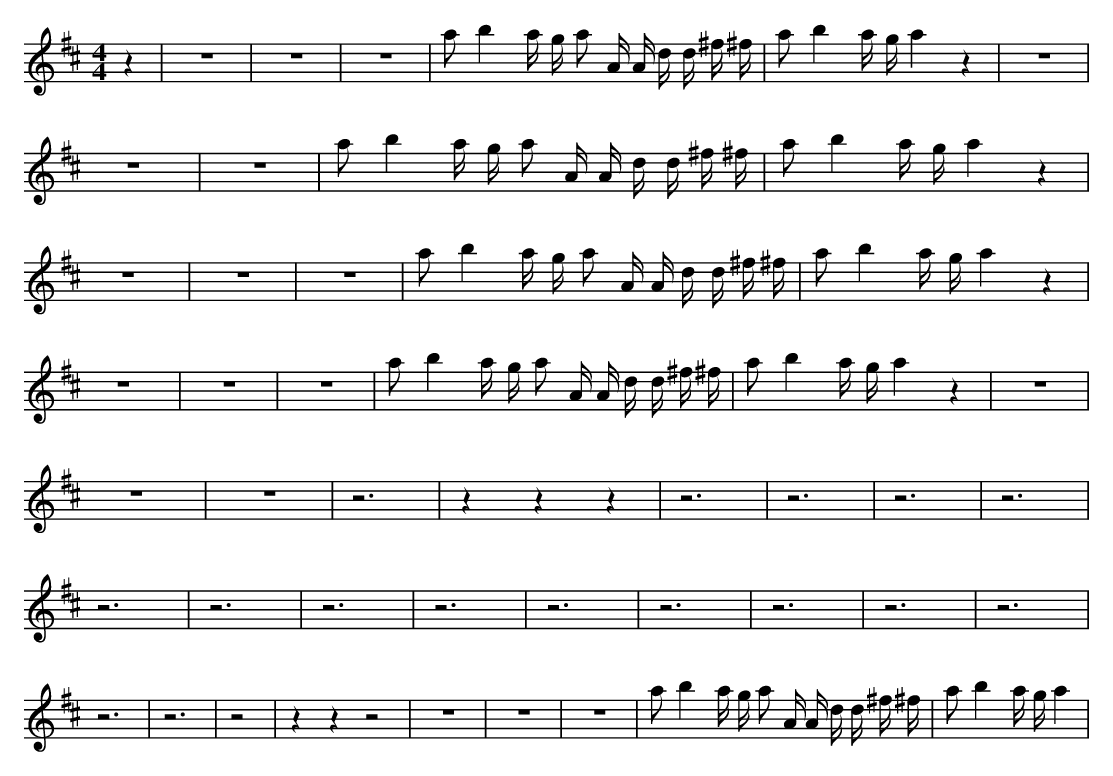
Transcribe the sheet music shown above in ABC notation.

X:1
M:4/4
L:1/8
K:D
z2 | z8 | z8 | z8 | a b2 a/2 g/2 a A/2 A/2 d/2 d/2 ^f/2 ^f/2 | a b2 a/2 g/2 a2 z2 | z8 | z8 | z8 | a b2 a/2 g/2 a A/2 A/2 d/2 d/2 ^f/2 ^f/2 | a b2 a/2 g/2 a2 z2 | z8 | z8 | z8 | a b2 a/2 g/2 a A/2 A/2 d/2 d/2 ^f/2 ^f/2 | a b2 a/2 g/2 a2 z2 | z8 | z8 | z8 | a b2 a/2 g/2 a A/2 A/2 d/2 d/2 ^f/2 ^f/2 | a b2 a/2 g/2 a2 z2 | z8 | z8 | z8 | z6 | z2 z2 z2 | z6 | z6 | z6 | z6 | z6 | z6 | z6 | z6 | z6 | z6 | z6 | z6 | z6 | z6 | z6 | z4 | z2 z2 z4 | z8 | z8 | z8 | a b2 a/2 g/2 a A/2 A/2 d/2 d/2 ^f/2 ^f/2 | a b2 a/2 g/2 a2 |
